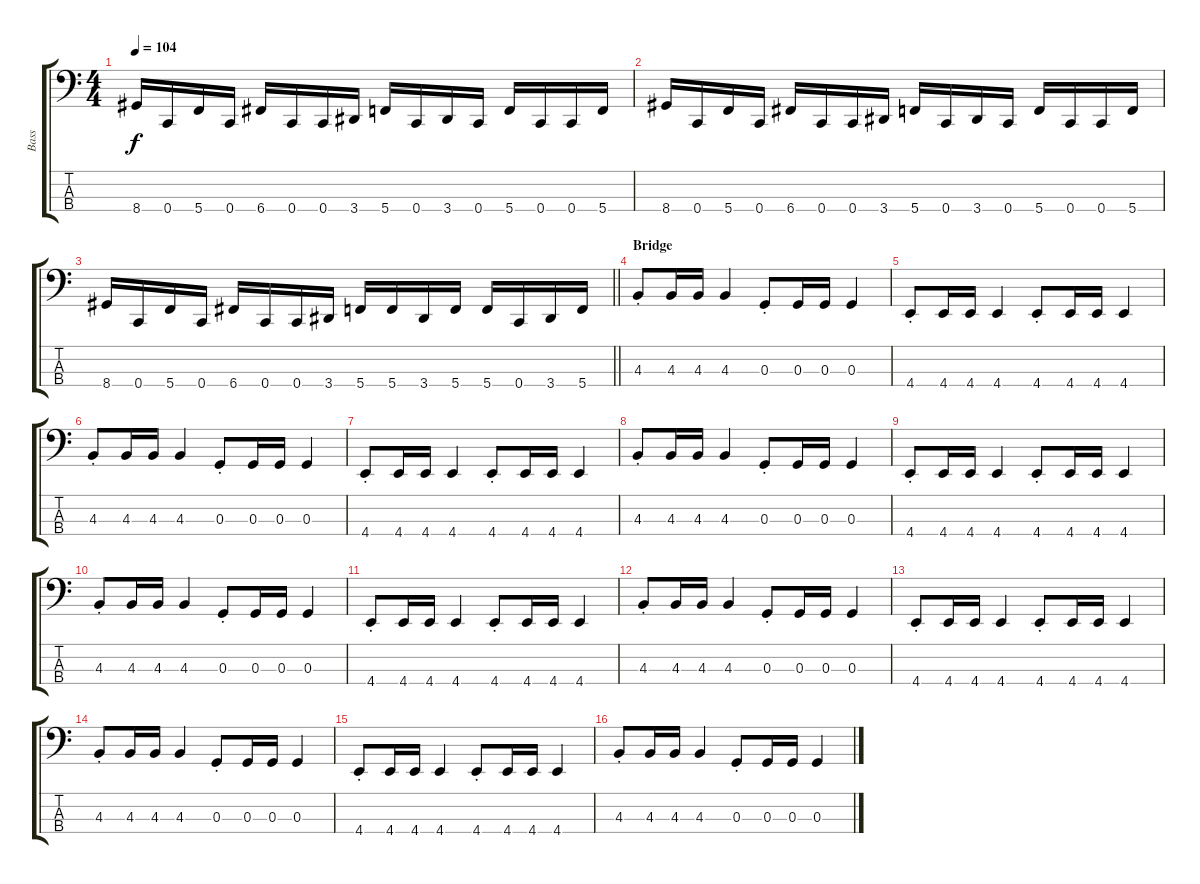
\track ("Bass" "Bass") {instrument electricbassfinger}
\staff {score tabs}
\tuning (F2 C2 G1 C1) {hide}
\ts (4 4)
\tempo 104
\clef f4
\ks c
8.4.16{dy f} 0.4.16 5.4.16 0.4.16 6.4.16 0.4.16 0.4.16 3.4.16 5.4.16 0.4.16 3.4.16 0.4.16 5.4.16 0.4.16 0.4.16 5.4.16 |
8.4.16 0.4.16 5.4.16 0.4.16 6.4.16 0.4.16 0.4.16 3.4.16 5.4.16 0.4.16 3.4.16 0.4.16 5.4.16 0.4.16 0.4.16 5.4.16 |
\barLineRight lightlight
8.4.16 0.4.16 5.4.16 0.4.16 6.4.16 0.4.16 0.4.16 3.4.16 5.4.16 5.4.16 3.4.16 5.4.16 5.4.16 0.4.16 3.4.16 5.4.16 |
\section ("" "Bridge")
4.3{st}.8 4.3.16 4.3.16 4.3.4 0.3{st}.8 0.3.16 0.3.16 0.3.4 |
4.4{st}.8 4.4.16 4.4.16 4.4.4 4.4{st}.8 4.4.16 4.4.16 4.4.4 |
4.3{st}.8 4.3.16 4.3.16 4.3.4 0.3{st}.8 0.3.16 0.3.16 0.3.4 |
4.4{st}.8 4.4.16 4.4.16 4.4.4 4.4{st}.8 4.4.16 4.4.16 4.4.4 |
4.3{st}.8 4.3.16 4.3.16 4.3.4 0.3{st}.8 0.3.16 0.3.16 0.3.4 |
4.4{st}.8 4.4.16 4.4.16 4.4.4 4.4{st}.8 4.4.16 4.4.16 4.4.4 |
4.3{st}.8 4.3.16 4.3.16 4.3.4 0.3{st}.8 0.3.16 0.3.16 0.3.4 |
4.4{st}.8 4.4.16 4.4.16 4.4.4 4.4{st}.8 4.4.16 4.4.16 4.4.4 |
4.3{st}.8 4.3.16 4.3.16 4.3.4 0.3{st}.8 0.3.16 0.3.16 0.3.4 |
4.4{st}.8 4.4.16 4.4.16 4.4.4 4.4{st}.8 4.4.16 4.4.16 4.4.4 |
4.3{st}.8 4.3.16 4.3.16 4.3.4 0.3{st}.8 0.3.16 0.3.16 0.3.4 |
4.4{st}.8 4.4.16 4.4.16 4.4.4 4.4{st}.8 4.4.16 4.4.16 4.4.4 |
4.3{st}.8 4.3.16 4.3.16 4.3.4 0.3{st}.8 0.3.16 0.3.16 0.3.4
